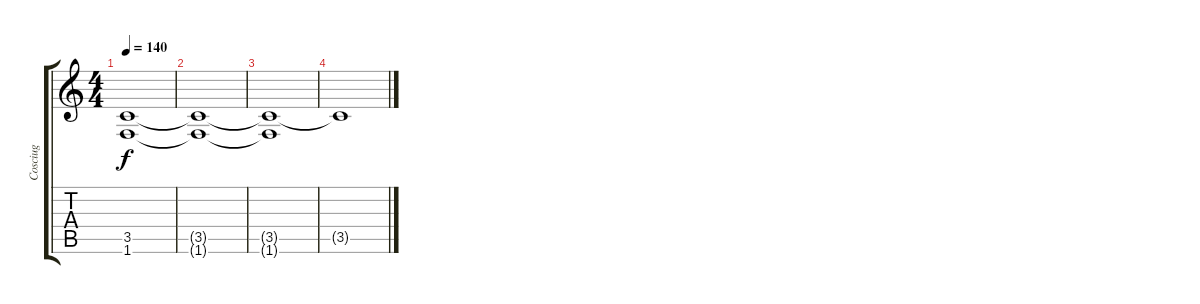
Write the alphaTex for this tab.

\track ("Cosciug" "Cosciug") {instrument distortionguitar}
\staff {score tabs}
\tuning (E4 B3 G3 D3 A2 E2) {hide}
\ts (4 4)
\tempo 140
\clef g2
\ks c
(3.5 1.6).1{dy f} |
(3.5{t} 1.6{t}).1 |
(3.5{t} 1.6{t}).1 |
3.5{t}.1
